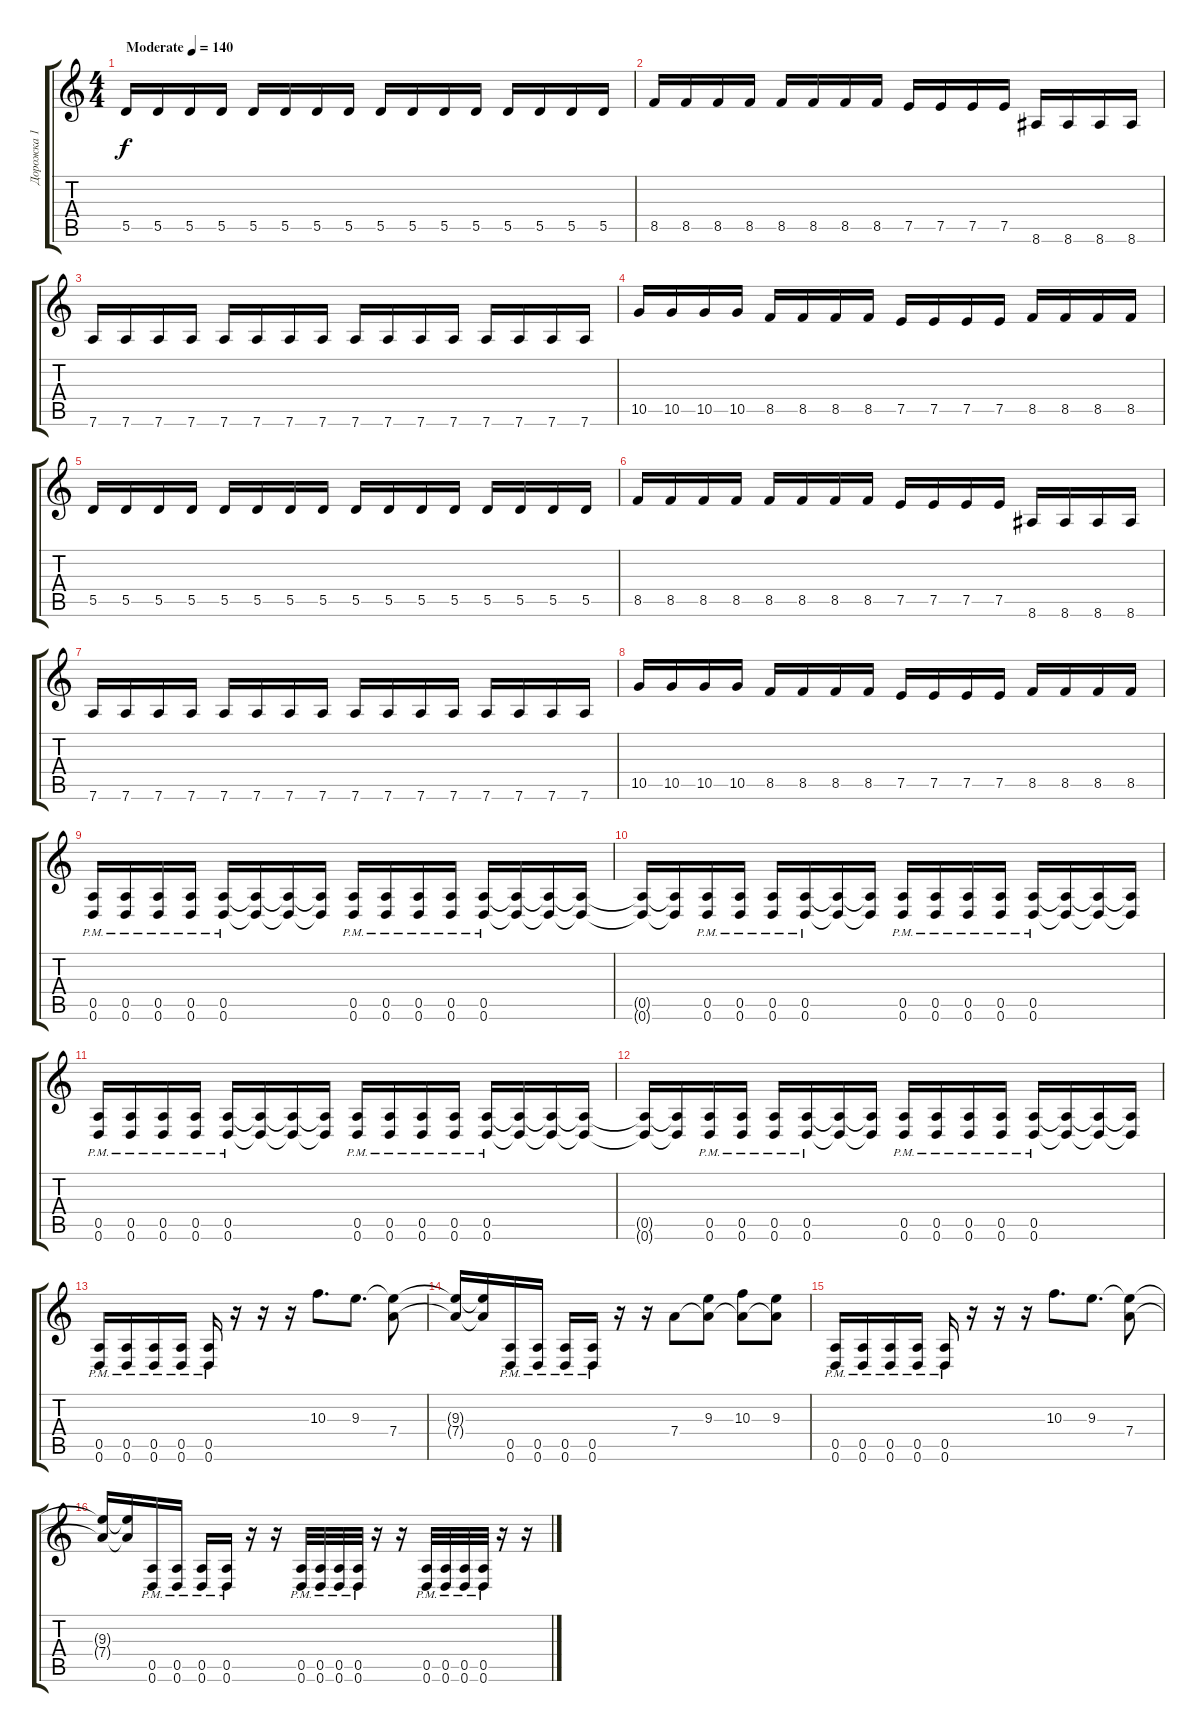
\track ("Дорожка 1" "Дорожка 1") {instrument distortionguitar}
\staff {score tabs}
\tuning (E4 B3 G3 D3 A2 D2) {hide}
\ts (4 4)
\tempo (140 "Moderate")
\clef g2
\ks c
5.5.16{dy f instrument distortionguitar} 5.5.16 5.5.16 5.5.16 5.5.16 5.5.16 5.5.16 5.5.16 5.5.16 5.5.16 5.5.16 5.5.16 5.5.16 5.5.16 5.5.16 5.5.16 |
8.5.16 8.5.16 8.5.16 8.5.16 8.5.16 8.5.16 8.5.16 8.5.16 7.5.16 7.5.16 7.5.16 7.5.16 8.6.16 8.6.16 8.6.16 8.6.16 |
7.6.16 7.6.16 7.6.16 7.6.16 7.6.16 7.6.16 7.6.16 7.6.16 7.6.16 7.6.16 7.6.16 7.6.16 7.6.16 7.6.16 7.6.16 7.6.16 |
10.5.16 10.5.16 10.5.16 10.5.16 8.5.16 8.5.16 8.5.16 8.5.16 7.5.16 7.5.16 7.5.16 7.5.16 8.5.16 8.5.16 8.5.16 8.5.16 |
5.5.16 5.5.16 5.5.16 5.5.16 5.5.16 5.5.16 5.5.16 5.5.16 5.5.16 5.5.16 5.5.16 5.5.16 5.5.16 5.5.16 5.5.16 5.5.16 |
8.5.16 8.5.16 8.5.16 8.5.16 8.5.16 8.5.16 8.5.16 8.5.16 7.5.16 7.5.16 7.5.16 7.5.16 8.6.16 8.6.16 8.6.16 8.6.16 |
7.6.16 7.6.16 7.6.16 7.6.16 7.6.16 7.6.16 7.6.16 7.6.16 7.6.16 7.6.16 7.6.16 7.6.16 7.6.16 7.6.16 7.6.16 7.6.16 |
10.5.16 10.5.16 10.5.16 10.5.16 8.5.16 8.5.16 8.5.16 8.5.16 7.5.16 7.5.16 7.5.16 7.5.16 8.5.16 8.5.16 8.5.16 8.5.16 |
(0.5{pm} 0.6{pm}).16 (0.5{pm} 0.6{pm}).16 (0.5{pm} 0.6{pm}).16 (0.5{pm} 0.6{pm}).16 (0.5{pm} 0.6{pm}).16 (0.5{t} 0.6{t}).16 (0.5{t} 0.6{t}).16 (0.5{t} 0.6{t}).16 (0.5{pm} 0.6{pm}).16 (0.5{pm} 0.6{pm}).16 (0.5{pm} 0.6{pm}).16 (0.5{pm} 0.6{pm}).16 (0.5{pm} 0.6{pm}).16 (0.5{t} 0.6{t}).16 (0.5{t} 0.6{t}).16 (0.5{t} 0.6{t}).16 |
(0.5{t} 0.6{t}).16 (0.5{t} 0.6{t}).16 (0.5{pm} 0.6{pm}).16 (0.5{pm} 0.6{pm}).16 (0.5{pm} 0.6{pm}).16 (0.5{pm} 0.6{pm}).16 (0.5{t} 0.6{t}).16 (0.5{t} 0.6{t}).16 (0.5{pm} 0.6{pm}).16 (0.5{pm} 0.6{pm}).16 (0.5{pm} 0.6{pm}).16 (0.5{pm} 0.6{pm}).16 (0.5{pm} 0.6{pm}).16 (0.5{t} 0.6{t}).16 (0.5{t} 0.6{t}).16 (0.5{t} 0.6{t}).16 |
(0.5{pm} 0.6{pm}).16 (0.5{pm} 0.6{pm}).16 (0.5{pm} 0.6{pm}).16 (0.5{pm} 0.6{pm}).16 (0.5{pm} 0.6{pm}).16 (0.5{t} 0.6{t}).16 (0.5{t} 0.6{t}).16 (0.5{t} 0.6{t}).16 (0.5{pm} 0.6{pm}).16 (0.5{pm} 0.6{pm}).16 (0.5{pm} 0.6{pm}).16 (0.5{pm} 0.6{pm}).16 (0.5{pm} 0.6{pm}).16 (0.5{t} 0.6{t}).16 (0.5{t} 0.6{t}).16 (0.5{t} 0.6{t}).16 |
(0.5{t} 0.6{t}).16 (0.5{t} 0.6{t}).16 (0.5{pm} 0.6{pm}).16 (0.5{pm} 0.6{pm}).16 (0.5{pm} 0.6{pm}).16 (0.5{pm} 0.6{pm}).16 (0.5{t} 0.6{t}).16 (0.5{t} 0.6{t}).16 (0.5{pm} 0.6{pm}).16 (0.5{pm} 0.6{pm}).16 (0.5{pm} 0.6{pm}).16 (0.5{pm} 0.6{pm}).16 (0.5{pm} 0.6{pm}).16 (0.5{t} 0.6{t}).16 (0.5{t} 0.6{t}).16 (0.5{t} 0.6{t}).16 |
(0.5{pm} 0.6{pm}).16 (0.5{pm} 0.6{pm}).16 (0.5{pm} 0.6{pm}).16 (0.5{pm} 0.6{pm}).16 (0.5{pm} 0.6{pm}).16 r.16 r.16 r.16 10.3.8{d} 9.3.8{d} (9.3{t} 7.4).8 |
(9.3{t} 7.4{t}).16 (9.3{t} 7.4{t}).16 (0.5{pm} 0.6{pm}).16 (0.5{pm} 0.6{pm}).16 (0.5{pm} 0.6{pm}).16 (0.5{pm} 0.6{pm}).16 r.16 r.16 7.4.8 (9.3 7.4{t}).8 (10.3 7.4{t}).8 (9.3 7.4{t}).8 |
(0.5{pm} 0.6{pm}).16 (0.5{pm} 0.6{pm}).16 (0.5{pm} 0.6{pm}).16 (0.5{pm} 0.6{pm}).16 (0.5{pm} 0.6{pm}).16 r.16 r.16 r.16 10.3.8{d} 9.3.8{d} (9.3{t} 7.4).8 |
(9.3{t} 7.4{t}).16 (9.3{t} 7.4{t}).16 (0.5{pm} 0.6{pm}).16 (0.5{pm} 0.6{pm}).16 (0.5{pm} 0.6{pm}).16 (0.5{pm} 0.6{pm}).16 r.16 r.16 (0.5{pm} 0.6{pm}).32 (0.5{pm} 0.6{pm}).32 (0.5{pm} 0.6{pm}).32 (0.5{pm} 0.6{pm}).32 r.16 r.16 (0.5{pm} 0.6{pm}).32 (0.5{pm} 0.6{pm}).32 (0.5{pm} 0.6{pm}).32 (0.5{pm} 0.6{pm}).32 r.16 r.16
